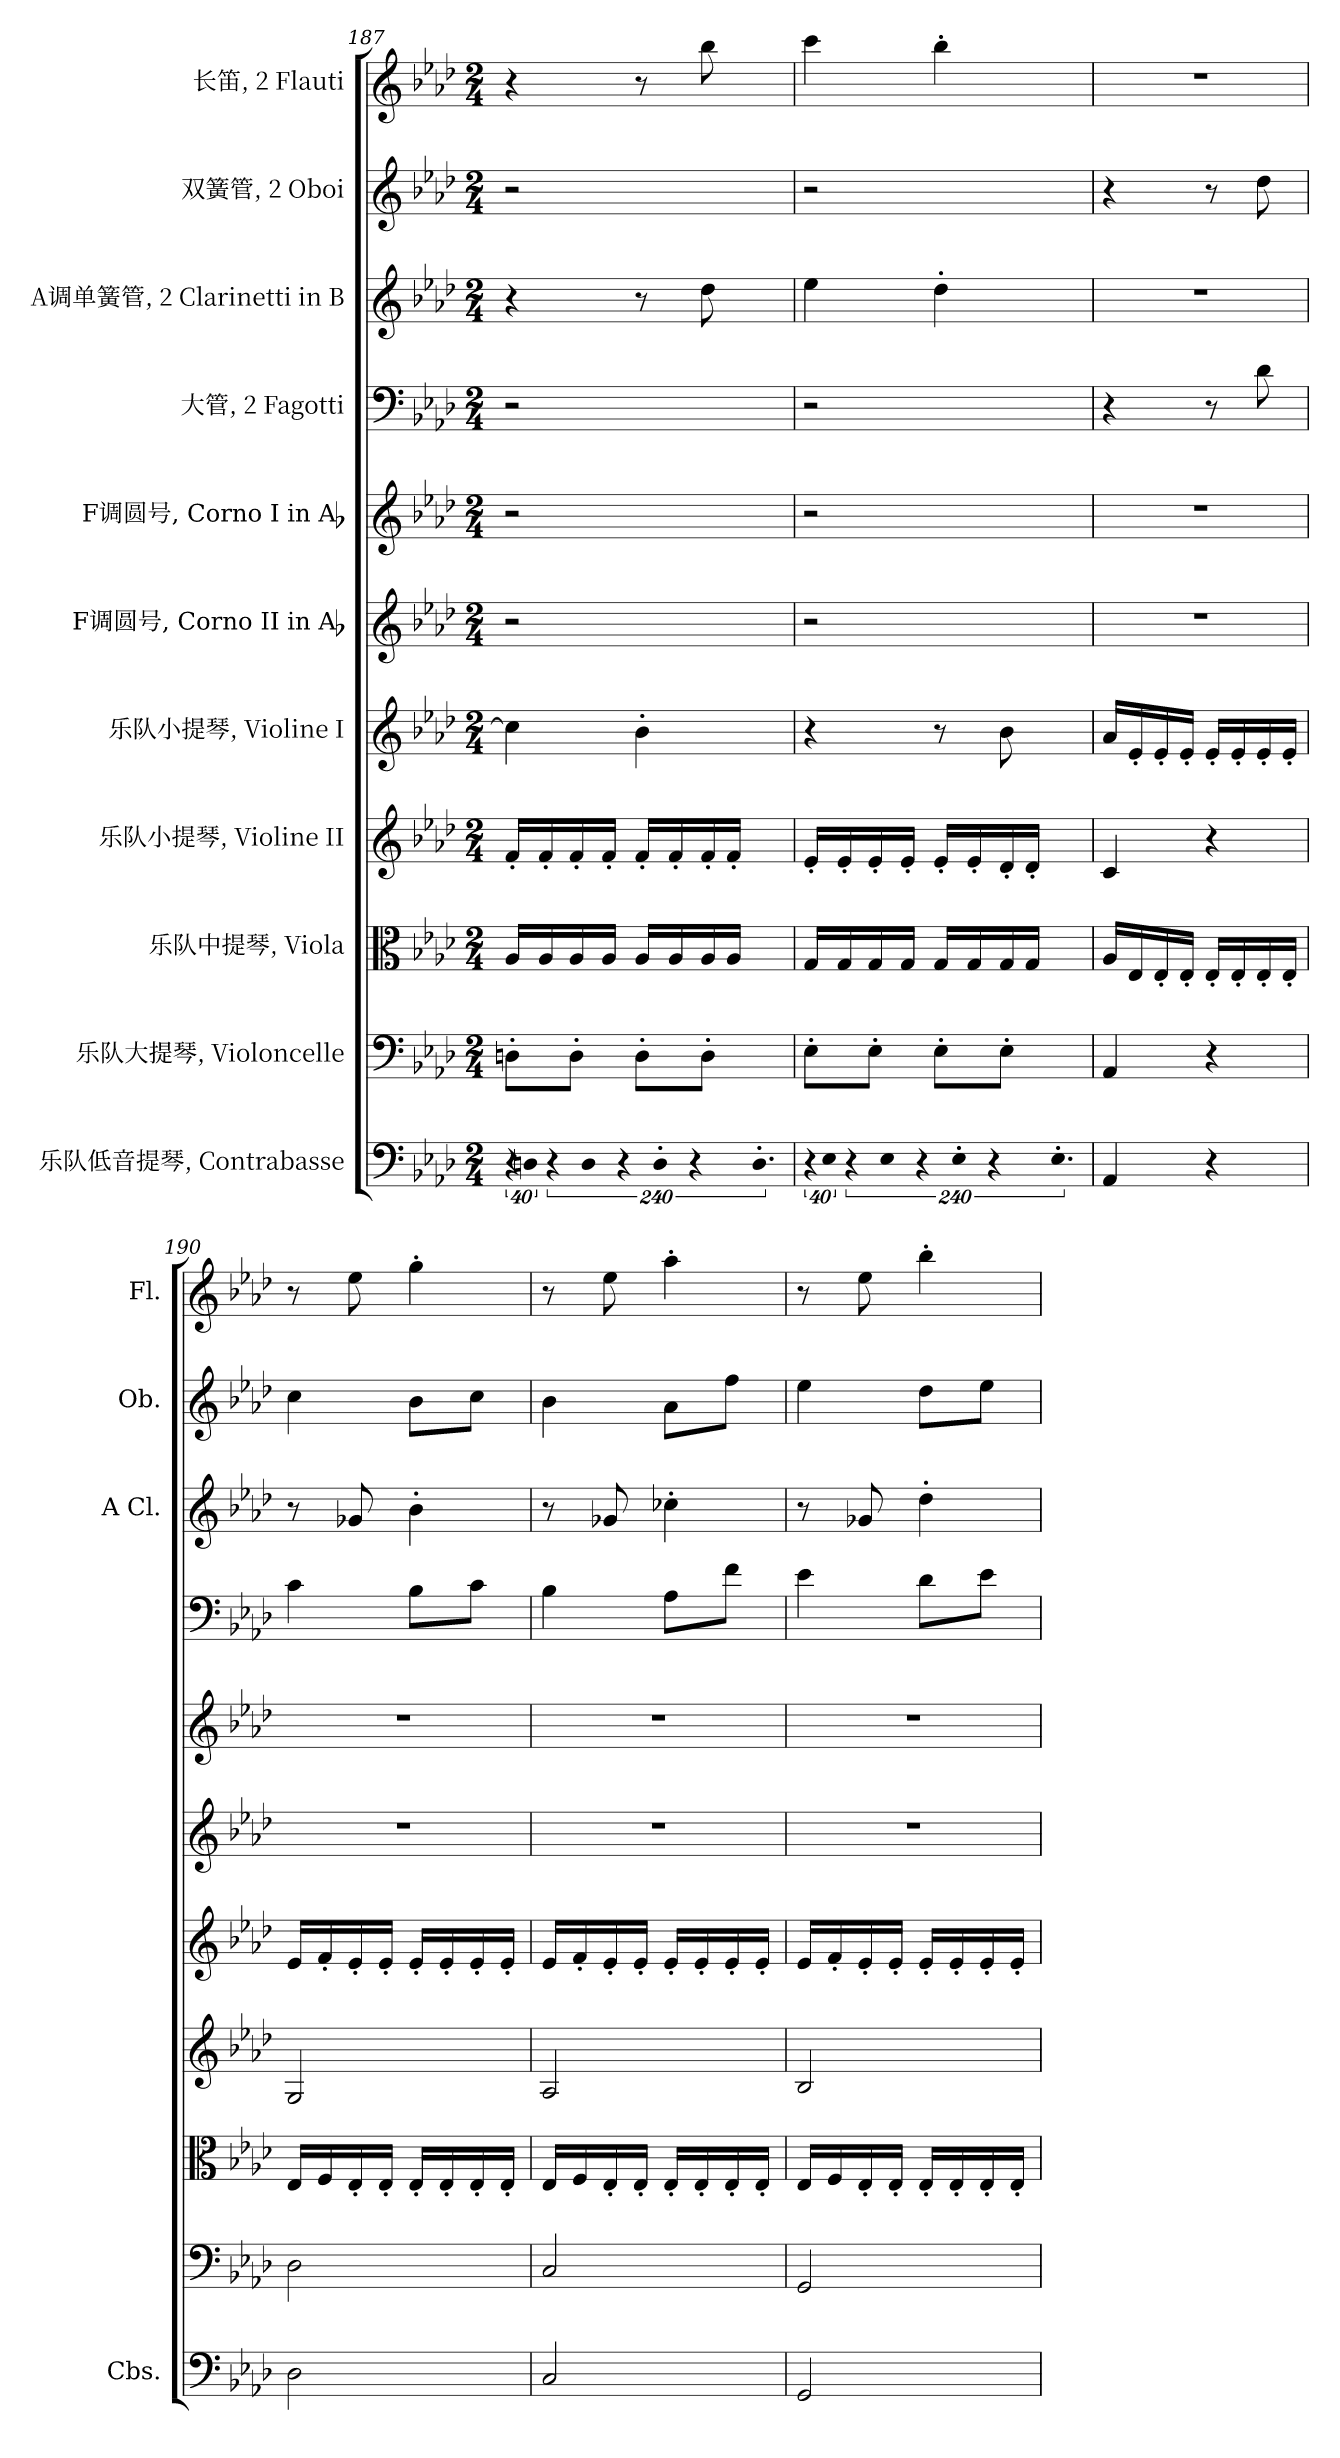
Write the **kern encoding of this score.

**kern	**kern	**kern	**kern	**kern	**kern	**kern	**kern	**kern	**kern	**kern
*part11	*part10	*part9	*part8	*part7	*part6	*part5	*part4	*part3	*part2	*part1
*staff11	*staff10	*staff9	*staff8	*staff7	*staff6	*staff5	*staff4	*staff3	*staff2	*staff1
*I"乐队低音提琴, Contrabasse	*I"乐队大提琴, Violoncelle	*I"乐队中提琴, Viola	*I"乐队小提琴, Violine II	*I"乐队小提琴, Violine I	*I"F调圆号, Corno II in Ab	*I"F调圆号, Corno I in Ab	*I"大管, 2 Fagotti	*I"A调单簧管, 2 Clarinetti in B	*I"双簧管, 2 Oboi	*I"长笛, 2 Flauti
*I'Cbs.	*	*	*	*	*	*	*	*I'A Cl.	*I'Ob.	*I'Fl.
*clefF4	*clefF4	*clefC3	*clefG2	*clefG2	*clefG2	*clefG2	*clefF4	*clefG2	*clefG2	*clefG2
*ITrd7c12	*	*	*	*	*ITrd4c7	*ITrd4c7	*	*ITrd2c3	*	*
*k[b-e-a-d-]	*k[b-e-a-d-]	*k[b-e-a-d-]	*k[b-e-a-d-]	*k[b-e-a-d-]	*k[b-e-a-d-g-]	*k[b-e-a-d-g-]	*k[b-e-a-d-]	*k[b-]	*k[b-e-a-d-]	*k[b-e-a-d-]
*M2/4	*M2/4	*M2/4	*M2/4	*M2/4	*M2/4	*M2/4	*M2/4	*M2/4	*M2/4	*M2/4
*MM60	*MM60	*MM60	*MM60	*MM60	*MM60	*MM60	*MM60	*MM60	*MM60	*MM60
=187	=187	=187	=187	=187	=187	=187	=187	=187	=187	=187
!LO:N:vis=32	!	!	!	!	!	!	!	!	!	!
640%23r	8Dn'\L	16A-/LL	16f'/LL	4cc\]	2r	2r	2r	4r	2r	4r
!LO:N:vis=32	!	!	!	!	!	!	!	!	!	!
640%23DDn\	.	.	.	.	.	.	.	.	.	.
.	.	16A-/	16f'/	.	.	.	.	.	.	.
!LO:N:vis=16	!	!	!	!	!	!	!	!	!	!
1920%137r	.	.	.	.	.	.	.	.	.	.
.	8D'\J	16A-/	16f'/	.	.	.	.	.	.	.
!LO:N:vis=16	!	!	!	!	!	!	!	!	!	!
1920%137DD\	.	.	.	.	.	.	.	.	.	.
.	.	16A-/JJ	16f'/JJ	.	.	.	.	.	.	.
!LO:N:vis=16	!	!	!	!	!	!	!	!	!	!
1920%137r	.	.	.	.	.	.	.	.	.	.
*	*	*	*	*	*	*	*	*	*	*MM64
.	8D'\L	16A-/LL	16f'/LL	4b-'\	.	.	.	8r	.	8r
!LO:N:vis=16	!	!	!	!	!	!	!	!	!	!
1920%137DD'\	.	.	.	.	.	.	.	.	.	.
.	.	16A-/	16f'/	.	.	.	.	.	.	.
!LO:N:vis=32	!	!	!	!	!	!	!	!	!	!
640%23r	.	.	.	.	.	.	.	.	.	.
.	8D'\J	16A-/	16f'/	.	.	.	.	8b-\	.	8bb-\
!LO:N:vis=16.	!	!	!	!	!	!	!	!	!	!
960%103DD'\	.	.	.	.	.	.	.	.	.	.
.	.	16A-/JJ	16f'/JJ	.	.	.	.	.	.	.
.	1920ryy	1920ryy	1920ryy	1920ryy	1920ryy	1920ryy	1920ryy	1920ryy	1920ryy	1920ryy
!!LO:PB:g=z
=188	=188	=188	=188	=188	=188	=188	=188	=188	=188	=188
*	*	*	*	*	*	*	*	*	*	*MM60
!LO:N:vis=32	!	!	!	!	!	!	!	!	!	!
640%23r	8E-'\L	16G/LL	16e-'/LL	4r	2r	2r	2r	4cc\	2r	4ccc\
!LO:N:vis=32	!	!	!	!	!	!	!	!	!	!
640%23EE-\	.	.	.	.	.	.	.	.	.	.
.	.	16G/	16e-'/	.	.	.	.	.	.	.
!LO:N:vis=16	!	!	!	!	!	!	!	!	!	!
1920%137r	.	.	.	.	.	.	.	.	.	.
.	8E-'\J	16G/	16e-'/	.	.	.	.	.	.	.
!LO:N:vis=16	!	!	!	!	!	!	!	!	!	!
1920%137EE-\	.	.	.	.	.	.	.	.	.	.
.	.	16G/JJ	16e-'/JJ	.	.	.	.	.	.	.
!LO:N:vis=16	!	!	!	!	!	!	!	!	!	!
1920%137r	.	.	.	.	.	.	.	.	.	.
*	*	*	*	*	*	*	*	*	*	*MM64
.	8E-'\L	16G/LL	16e-'/LL	8r	.	.	.	4b-'\	.	4bb-'\
!LO:N:vis=16	!	!	!	!	!	!	!	!	!	!
1920%137EE-'\	.	.	.	.	.	.	.	.	.	.
.	.	16G/	16e-'/	.	.	.	.	.	.	.
!LO:N:vis=32	!	!	!	!	!	!	!	!	!	!
640%23r	.	.	.	.	.	.	.	.	.	.
.	8E-'\J	16G/	16d-'/	8b-\	.	.	.	.	.	.
!LO:N:vis=16.	!	!	!	!	!	!	!	!	!	!
960%103EE-'\	.	.	.	.	.	.	.	.	.	.
.	.	16G/JJ	16d-'/JJ	.	.	.	.	.	.	.
.	1920ryy	1920ryy	1920ryy	1920ryy	1920ryy	1920ryy	1920ryy	1920ryy	1920ryy	1920ryy
=189	=189	=189	=189	=189	=189	=189	=189	=189	=189	=189
*	*	*	*	*	*	*	*	*	*	*MM51
4AAA-/	4AA-/	16A-/LL	4c/	16a-/LL	2r	2r	4r	2r	4r	2r
.	.	16E-/	.	16e-'/	.	.	.	.	.	.
.	.	16E-'/	.	16e-'/	.	.	.	.	.	.
.	.	16E-'/JJ	.	16e-'/JJ	.	.	.	.	.	.
4r	4r	16E-'/LL	4r	16e-'/LL	.	.	8r	.	8r	.
.	.	16E-'/	.	16e-'/	.	.	.	.	.	.
.	.	16E-'/	.	16e-'/	.	.	8d-\	.	8dd-\	.
.	.	16E-'/JJ	.	16e-'/JJ	.	.	.	.	.	.
=190	=190	=190	=190	=190	=190	=190	=190	=190	=190	=190
*	*	*	*	*	*	*	*	*	*	*MM51
2DD-\	2D-\	16E-/LL	2G/	16e-/LL	2r	2r	4c\	8r	4cc\	8r
.	.	16F/	.	16f'/	.	.	.	.	.	.
.	.	16E-'/	.	16e-'/	.	.	.	8e-X/	.	8ee-\
.	.	16E-'/JJ	.	16e-'/JJ	.	.	.	.	.	.
*	*	*	*	*	*	*	*	*	*	*MM64
.	.	16E-'/LL	.	16e-'/LL	.	.	8B-\L	4g'\	8b-\L	4gg'\
.	.	16E-'/	.	16e-'/	.	.	.	.	.	.
.	.	16E-'/	.	16e-'/	.	.	8c\J	.	8cc\J	.
.	.	16E-'/JJ	.	16e-'/JJ	.	.	.	.	.	.
=191	=191	=191	=191	=191	=191	=191	=191	=191	=191	=191
*	*	*	*	*	*	*	*	*	*	*MM51
2CC/	2C/	16E-/LL	2A-/	16e-/LL	2r	2r	4B-\	8r	4b-\	8r
.	.	16F/	.	16f'/	.	.	.	.	.	.
.	.	16E-'/	.	16e-'/	.	.	.	8e-X/	.	8ee-\
.	.	16E-'/JJ	.	16e-'/JJ	.	.	.	.	.	.
*	*	*	*	*	*	*	*	*	*	*MM64
.	.	16E-'/LL	.	16e-'/LL	.	.	8A-\L	4a-X'\	8a-\L	4aa-'\
.	.	16E-'/	.	16e-'/	.	.	.	.	.	.
.	.	16E-'/	.	16e-'/	.	.	8f\J	.	8ff\J	.
.	.	16E-'/JJ	.	16e-'/JJ	.	.	.	.	.	.
!!LO:PB:g=z
=192	=192	=192	=192	=192	=192	=192	=192	=192	=192	=192
*	*	*	*	*	*	*	*	*	*	*MM51
2GGG/	2GG/	16E-/LL	2B-/	16e-/LL	2r	2r	4e-\	8r	4ee-\	8r
.	.	16F/	.	16f'/	.	.	.	.	.	.
.	.	16E-'/	.	16e-'/	.	.	.	8e-X/	.	8ee-\
.	.	16E-'/JJ	.	16e-'/JJ	.	.	.	.	.	.
*	*	*	*	*	*	*	*	*	*	*MM64
.	.	16E-'/LL	.	16e-'/LL	.	.	8d-\L	4b-'\	8dd-\L	4bb-'\
.	.	16E-'/	.	16e-'/	.	.	.	.	.	.
.	.	16E-'/	.	16e-'/	.	.	8e-\J	.	8ee-\J	.
.	.	16E-'/JJ	.	16e-'/JJ	.	.	.	.	.	.
=	=	=	=	=	=	=	=	=	=	=
*-	*-	*-	*-	*-	*-	*-	*-	*-	*-	*-
